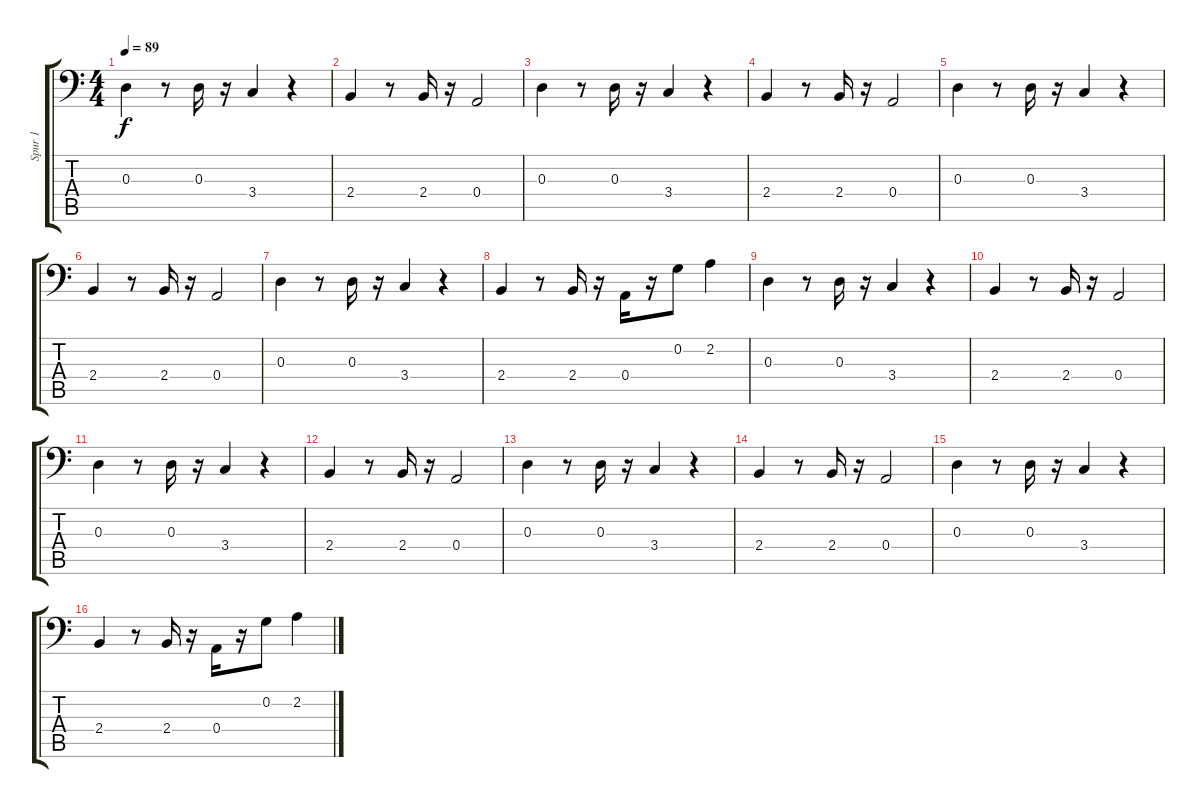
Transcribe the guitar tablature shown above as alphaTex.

\track ("Spur 1" "Spur 1") {instrument electricbassfinger}
\staff {score tabs}
\tuning (C3 G2 D2 A1 E1 B0) {hide}
\ts (4 4)
\tempo 89
\clef f4
\ks c
0.3.4{dy f} r.8 0.3.16 r.16 3.4.4 r.4 |
2.4.4 r.8 2.4.16 r.16 0.4.2 |
0.3.4 r.8 0.3.16 r.16 3.4.4 r.4 |
2.4.4 r.8 2.4.16 r.16 0.4.2 |
0.3.4 r.8 0.3.16 r.16 3.4.4 r.4 |
2.4.4 r.8 2.4.16 r.16 0.4.2 |
0.3.4 r.8 0.3.16 r.16 3.4.4 r.4 |
2.4.4 r.8 2.4.16 r.16 0.4.16 r.16 0.2.8 2.2.4 |
0.3.4 r.8 0.3.16 r.16 3.4.4 r.4 |
2.4.4 r.8 2.4.16 r.16 0.4.2 |
0.3.4 r.8 0.3.16 r.16 3.4.4 r.4 |
2.4.4 r.8 2.4.16 r.16 0.4.2 |
0.3.4 r.8 0.3.16 r.16 3.4.4 r.4 |
2.4.4 r.8 2.4.16 r.16 0.4.2 |
0.3.4 r.8 0.3.16 r.16 3.4.4 r.4 |
2.4.4 r.8 2.4.16 r.16 0.4.16 r.16 0.2.8 2.2.4
